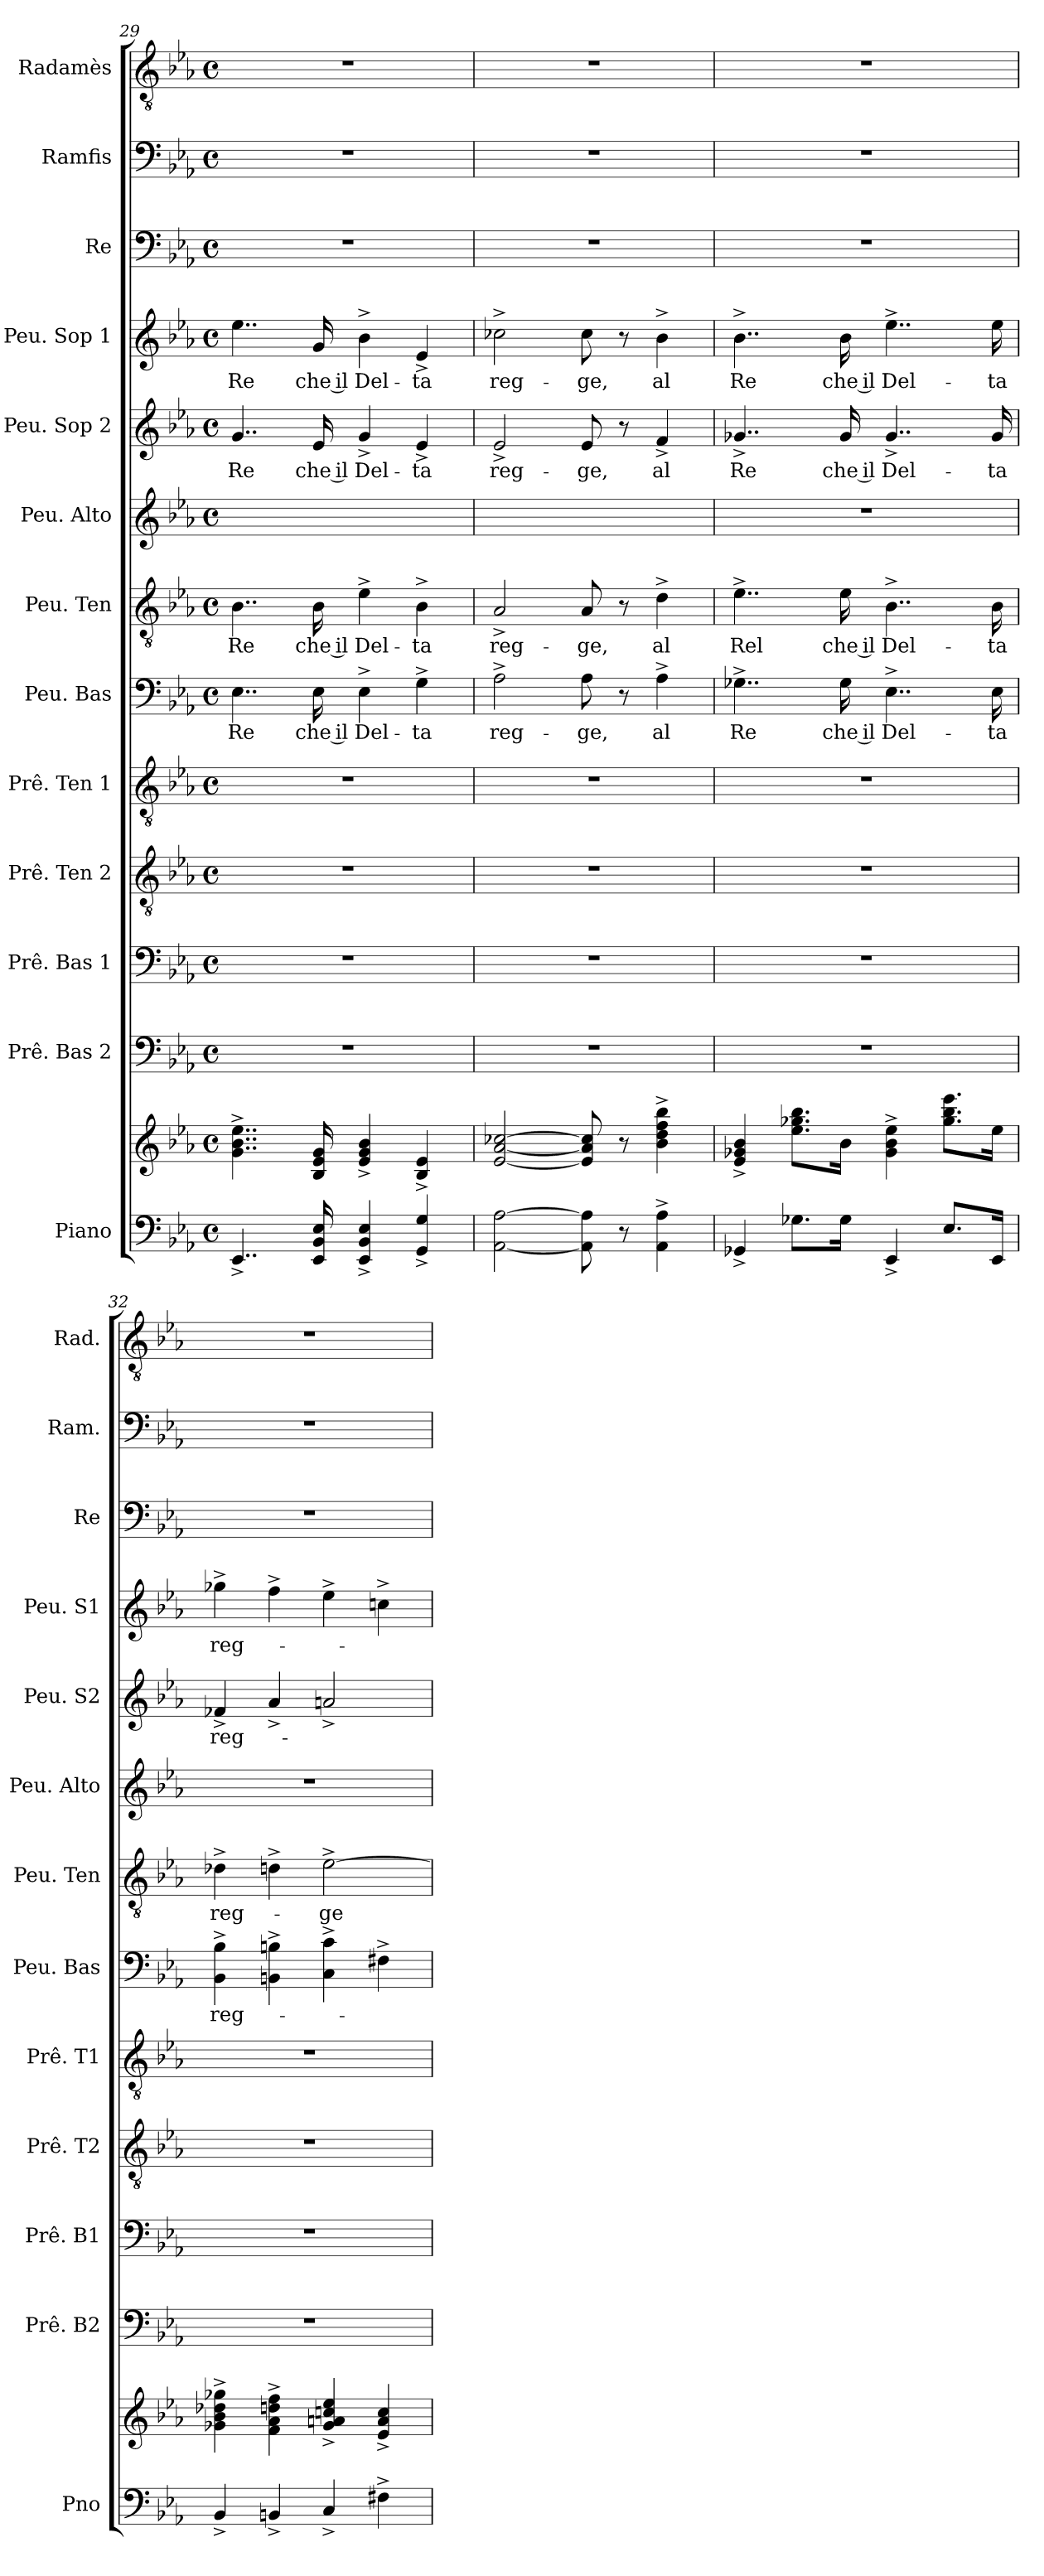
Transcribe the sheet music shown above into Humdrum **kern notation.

**kern	**kern	**kern	**kern	**kern	**kern	**kern	**text	**kern	**text	**kern	**kern	**text	**kern	**text	**kern	**kern	**kern
*part13	*part13	*part12	*part11	*part10	*part9	*part8	*part8	*part7	*part7	*part6	*part5	*part5	*part4	*part4	*part3	*part2	*part1
*staff14	*staff13	*staff12	*staff11	*staff10	*staff9	*staff8	*staff8	*staff7	*staff7	*staff6	*staff5	*staff5	*staff4	*staff4	*staff3	*staff2	*staff1
*I"Piano	*	*I"Prê. Bas 2	*I"Prê. Bas 1	*I"Prê. Ten 2	*I"Prê. Ten 1	*I"Peu. Bas	*	*I"Peu. Ten	*	*I"Peu. Alto	*I"Peu. Sop 2	*	*I"Peu. Sop 1	*	*I"Re	*I"Ramfis	*I"Radamès
*I'Pno	*	*I'Prê. B2	*I'Prê. B1	*I'Prê. T2	*I'Prê. T1	*I'Peu. Bas	*	*I'Peu. Ten	*	*I'Peu. Alto	*I'Peu. S2	*	*I'Peu. S1	*	*I'Re	*I'Ram.	*I'Rad.
!!LO:PB:g=z
*clefF4	*clefG2	*clefF4	*clefF4	*clefGv2	*clefGv2	*clefF4	*	*clefGv2	*	*clefG2	*clefG2	*	*clefG2	*	*clefF4	*clefF4	*clefGv2
*k[b-e-a-]	*k[b-e-a-]	*k[b-e-a-]	*k[b-e-a-]	*k[b-e-a-]	*k[b-e-a-]	*k[b-e-a-]	*	*k[b-e-a-]	*	*k[b-e-a-]	*k[b-e-a-]	*	*k[b-e-a-]	*	*k[b-e-a-]	*k[b-e-a-]	*k[b-e-a-]
*M4/4	*M4/4	*M4/4	*M4/4	*M4/4	*M4/4	*M4/4	*	*M4/4	*	*M4/4	*M4/4	*	*M4/4	*	*M4/4	*M4/4	*M4/4
*met(c)	*met(c)	*met(c)	*met(c)	*met(c)	*met(c)	*met(c)	*	*met(c)	*	*met(c)	*met(c)	*	*met(c)	*	*met(c)	*met(c)	*met(c)
=29	=29	=29	=29	=29	=29	=29	=29	=29	=29	=29	=29	=29	=29	=29	=29	=29	=29
!	!	!	!	!	!	!	!LO:LY:b:color=#0055FF	!	!LO:LY:b:color=#AA0000	!	!	!LO:LY:b:color=#0055FF	!	!LO:LY:b:color=#0055FF	!	!	!
4..EE-^/	4..g\^ 4..b-\^ 4..ee-\^	1r	1r	1r	1r	4..E-\	Re	4..B-\	Re	1ryy	4..g/	Re	4..ee-\	Re	1r	1r	1r
!	!	!	!	!	!	!	!LO:LY:b:color=#0055FF	!	!LO:LY:b:color=#AA0000	!	!	!LO:LY:b:color=#0055FF	!	!LO:LY:b:color=#0055FF	!	!	!
16EE-/ 16BB-/ 16E-/	16B-/ 16e-/ 16g/	.	.	.	.	16E-\	che il	16B-\	che il	.	16e-/	che il	16g/	che il	.	.	.
!	!	!	!	!	!	!	!LO:LY:b:color=#0055FF	!	!LO:LY:b:color=#AA0000	!	!	!LO:LY:b:color=#0055FF	!	!LO:LY:b:color=#0055FF	!	!	!
4EE-/^ 4BB-/^ 4E-/^	4e-/^ 4g/^ 4b-/^	.	.	.	.	4E-^\	Del-	4e-^\	Del-	.	4g^/	Del-	4b-^\	Del-	.	.	.
!	!	!	!	!	!	!	!LO:LY:b:color=#0055FF	!	!LO:LY:b:color=#AA0000	!	!	!LO:LY:b:color=#0055FF	!	!LO:LY:b:color=#0055FF	!	!	!
4GG/^ 4G/^	4B-/^ 4e-/^	.	.	.	.	4G^\	-ta	4B-^\	-ta	.	4e-^/	-ta	4e-^/	-ta	.	.	.
=30	=30	=30	=30	=30	=30	=30	=30	=30	=30	=30	=30	=30	=30	=30	=30	=30	=30
!	!	!	!	!	!	!	!LO:LY:b:color=#0055FF	!	!LO:LY:b:color=#AA0000	!	!	!LO:LY:b:color=#0055FF	!	!LO:LY:b:color=#0055FF	!	!	!
[2AA-\ [2A-\	[2e-/ [2a-/ [2cc-X/	1r	1r	1r	1r	2A-^\	reg-	2A-^/	reg-	1ryy	2e-^/	reg-	2cc-X^\	reg-	1r	1r	1r
!	!	!	!	!	!	!	!LO:LY:b:color=#0055FF	!	!LO:LY:b:color=#AA0000	!	!	!LO:LY:b:color=#0055FF	!	!LO:LY:b:color=#0055FF	!	!	!
8AA-\] 8A-\]	8e-/] 8a-/] 8cc-/]	.	.	.	.	8A-\	-ge,	8A-/	-ge,	.	8e-/	-ge,	8cc-\	-ge,	.	.	.
8r	8r	.	.	.	.	8r	.	8r	.	.	8r	.	8r	.	.	.	.
!	!	!	!	!	!	!	!LO:LY:b:color=#0055FF	!	!LO:LY:b:color=#AA0000	!	!	!LO:LY:b:color=#0055FF	!	!LO:LY:b:color=#0055FF	!	!	!
4AA-\^ 4A-\^	4b-\^ 4dd\^ 4ff\^ 4bb-\^	.	.	.	.	4A-^\	al	4d^\	al	.	4f^/	al	4b-^\	al	.	.	.
=31	=31	=31	=31	=31	=31	=31	=31	=31	=31	=31	=31	=31	=31	=31	=31	=31	=31
!	!	!	!	!	!	!	!LO:LY:b:color=#0055FF	!	!LO:LY:b:color=#AA0000	!	!	!LO:LY:b:color=#0055FF	!	!LO:LY:b:color=#0055FF	!	!	!
4GG-X^/	4e-/^ 4g-X/^ 4b-/^	1r	1r	1r	1r	4..G-X^\	Re	4..e-^\	Rel	1r	4..g-X^/	Re	4..b-^\	Re	1r	1r	1r
8.G-X\L	8.ee-\ 8.gg-X\ 8.bb-\L	.	.	.	.	.	.	.	.	.	.	.	.	.	.	.	.
!	!	!	!	!	!	!	!LO:LY:b:color=#0055FF	!	!LO:LY:b:color=#AA0000	!	!	!LO:LY:b:color=#0055FF	!	!LO:LY:b:color=#0055FF	!	!	!
16G-\Jk	16b-\Jk	.	.	.	.	16G-\	che il	16e-\	che il	.	16g-/	che il	16b-\	che il	.	.	.
!	!	!	!	!	!	!	!LO:LY:b:color=#0055FF	!	!LO:LY:b:color=#AA0000	!	!	!LO:LY:b:color=#0055FF	!	!LO:LY:b:color=#0055FF	!	!	!
4EE-^/	4g-\^ 4b-\^ 4ee-\^	.	.	.	.	4..E-^\	Del-	4..B-^\	Del-	.	4..g-^/	Del-	4..ee-^\	Del-	.	.	.
8.E-/L	8.gg-\ 8.bb-\ 8.eee-\L	.	.	.	.	.	.	.	.	.	.	.	.	.	.	.	.
!	!	!	!	!	!	!	!LO:LY:b:color=#0055FF	!	!LO:LY:b:color=#AA0000	!	!	!LO:LY:b:color=#0055FF	!	!LO:LY:b:color=#0055FF	!	!	!
16EE-/Jk	16ee-\Jk	.	.	.	.	16E-\	-ta	16B-\	-ta	.	16g-/	-ta	16ee-\	-ta	.	.	.
=32	=32	=32	=32	=32	=32	=32	=32	=32	=32	=32	=32	=32	=32	=32	=32	=32	=32
!	!	!	!	!	!	!	!LO:LY:b:color=#0055FF	!	!LO:LY:b:color=#AA0000	!	!	!LO:LY:b:color=#0055FF	!	!LO:LY:b:color=#0055FF	!	!	!
4BB-^/	4g-X\^ 4b-\^ 4dd-X\^ 4gg-X\^	1r	1r	1r	1r	4BB-\^ 4B-\^	reg-	4d-X^\	reg-	1r	4f-X^/	reg-	4gg-X^\	reg-	1r	1r	1r
4BBn^/	4f\^ 4a-\^ 4ddn\^ 4ff\^	.	.	.	.	4BBn\^ 4Bn\^	.	4dn^\	.	.	4a-^/	.	4ff^\	.	.	.	.
!	!	!	!	!	!	!	!	!	!LO:LY:b:color=#AA0000	!	!	!	!	!	!	!	!
4C^/	4g-/^ 4an/^ 4ccn/^ 4ee-/^	.	.	.	.	4C\^ 4c\^	.	[2e-^\	-ge	.	2an^/	.	4ee-^\	.	.	.	.
4F#X^\	4e-/^ 4a/^ 4cc/^	.	.	.	.	4F#X^\	.	.	.	.	.	.	4ccn^\	.	.	.	.
=	=	=	=	=	=	=	=	=	=	=	=	=	=	=	=	=	=
*-	*-	*-	*-	*-	*-	*-	*-	*-	*-	*-	*-	*-	*-	*-	*-	*-	*-
